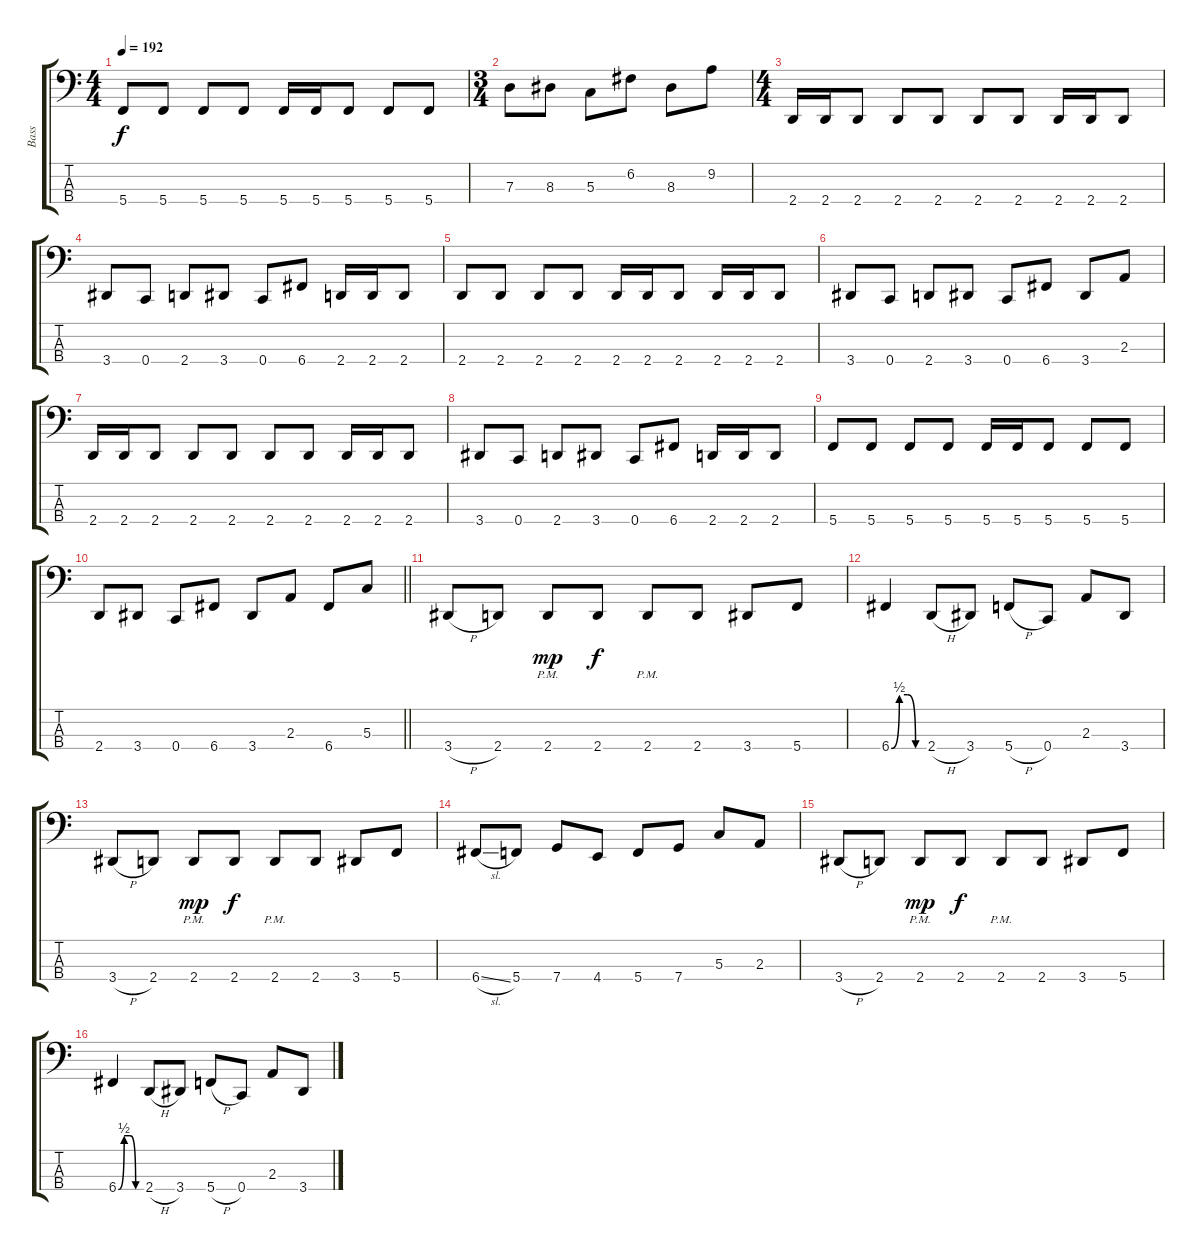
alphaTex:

\track ("Bass" "Bass") {instrument slapbass1}
\staff {score tabs}
\tuning (F2 C2 G1 C1) {hide}
\ts (4 4)
\tempo 192
\clef f4
\ks c
5.4.8{dy f} 5.4.8 5.4.8 5.4.8 5.4.16 5.4.16 5.4.8 5.4.8 5.4.8 |
\ts (3 4)
7.3.8 8.3.8 5.3.8 6.2.8 8.3.8 9.2.8 |
\ts (4 4)
2.4.16 2.4.16 2.4.8 2.4.8 2.4.8 2.4.8 2.4.8 2.4.16 2.4.16 2.4.8 |
3.4.8 0.4.8 2.4.8 3.4.8 0.4.8 6.4.8 2.4.16 2.4.16 2.4.8 |
2.4.8 2.4.8 2.4.8 2.4.8 2.4.16 2.4.16 2.4.8 2.4.16 2.4.16 2.4.8 |
3.4.8 0.4.8 2.4.8 3.4.8 0.4.8 6.4.8 3.4.8 2.3.8 |
2.4.16 2.4.16 2.4.8 2.4.8 2.4.8 2.4.8 2.4.8 2.4.16 2.4.16 2.4.8 |
3.4.8 0.4.8 2.4.8 3.4.8 0.4.8 6.4.8 2.4.16 2.4.16 2.4.8 |
5.4.8 5.4.8 5.4.8 5.4.8 5.4.16 5.4.16 5.4.8 5.4.8 5.4.8 |
\barLineRight lightlight
2.4.8 3.4.8 0.4.8 6.4.8 3.4.8 2.3.8 6.4.8 5.3.8 |
3.4{h}.8 2.4.8 2.4{pm}.8{dy mp} 2.4.8{dy f} 2.4{pm}.8 2.4.8 3.4.8 5.4.8 |
6.4{be (custom 0 0 15 2 30 2 45 0 60 0)}.4 2.4{h}.8 3.4.8 5.4{h}.8 0.4.8 2.3.8 3.4.8 |
3.4{h}.8 2.4.8 2.4{pm}.8{dy mp} 2.4.8{dy f} 2.4{pm}.8 2.4.8 3.4.8 5.4.8 |
6.4{sl}.8 5.4.8 7.4.8 4.4.8 5.4.8 7.4.8 5.3.8 2.3.8 |
3.4{h}.8 2.4.8 2.4{pm}.8{dy mp} 2.4.8{dy f} 2.4{pm}.8 2.4.8 3.4.8 5.4.8 |
6.4{be (custom 0 0 15 2 30 2 45 0 60 0)}.4 2.4{h}.8 3.4.8 5.4{h}.8 0.4.8 2.3.8 3.4.8
